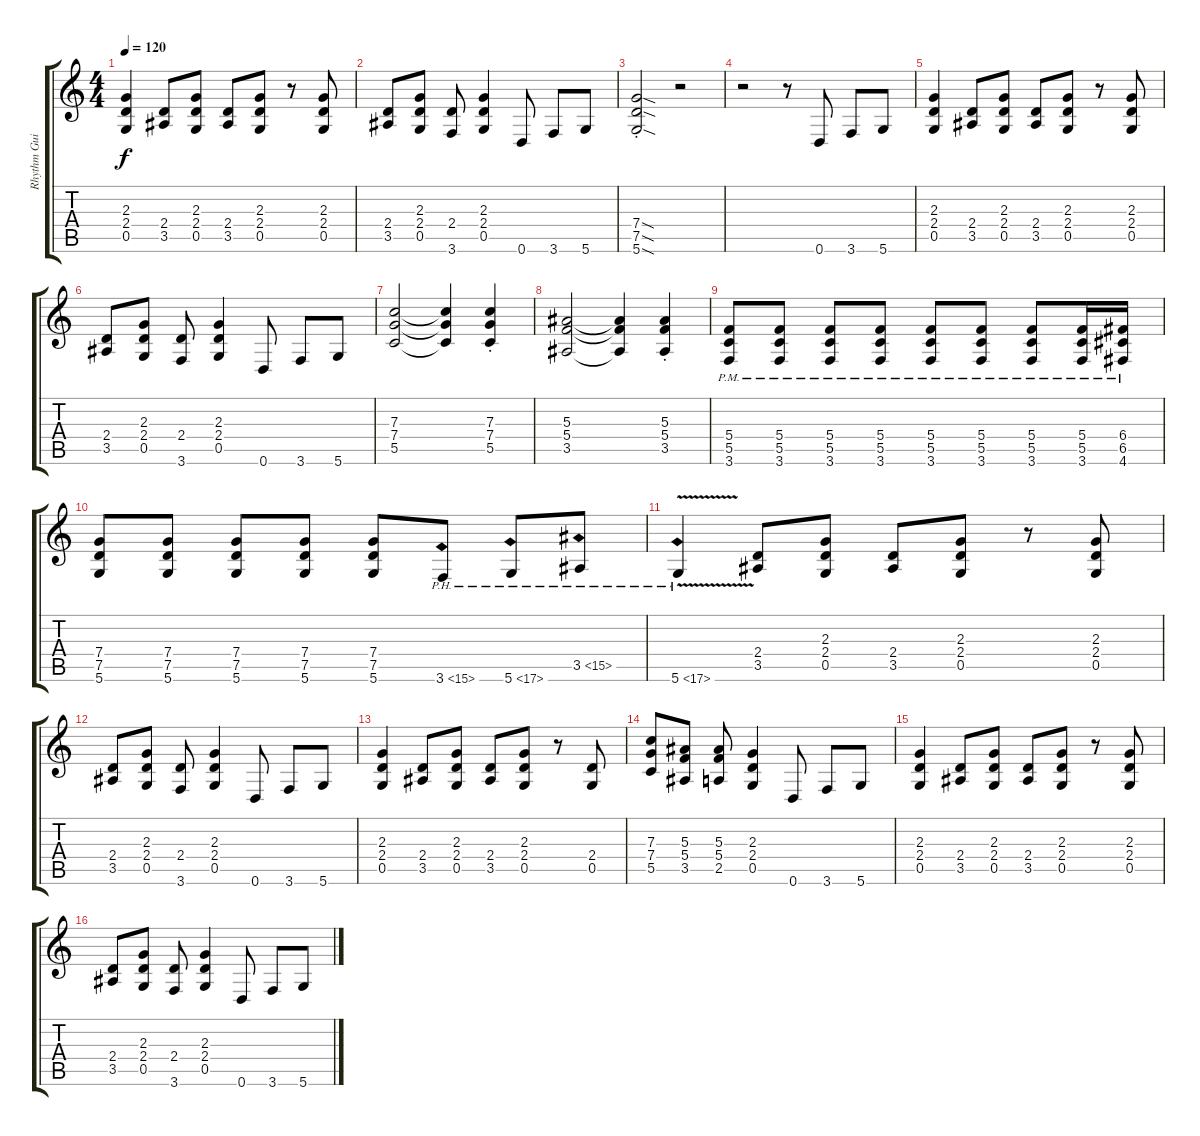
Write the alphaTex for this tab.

\track ("Rhythm Guitar Right" "Rhythm Gui") {instrument overdrivenguitar}
\staff {score tabs}
\tuning (D4 A3 F3 C3 G2 D2) {hide}
\ts (4 4)
\tempo 120
\clef g2
\ks c
(2.3 2.4 0.5).4{dy f} (2.4 3.5).8 (2.3 2.4 0.5).8 (2.4 3.5).8 (2.3 2.4 0.5).8 r.8 (2.3 2.4 0.5).8 |
(2.4 3.5).8 (2.3 2.4 0.5).8 (2.4 3.6).8 (2.3 2.4 0.5).4 0.6.8 3.6.8 5.6.8 |
(7.4{sod st} 7.5{sod st} 5.6{sod st}).2 r.2 |
r.2 r.8 0.6.8 3.6.8 5.6.8 |
(2.3 2.4 0.5).4 (2.4 3.5).8 (2.3 2.4 0.5).8 (2.4 3.5).8 (2.3 2.4 0.5).8 r.8 (2.3 2.4 0.5).8 |
(2.4 3.5).8 (2.3 2.4 0.5).8 (2.4 3.6).8 (2.3 2.4 0.5).4 0.6.8 3.6.8 5.6.8 |
(7.3 7.4 5.5).2 (7.3{t} 7.4{t} 5.5{t}).4 (7.3{st} 7.4{st} 5.5{st}).4 |
(5.3 5.4 3.5).2 (5.3{t} 5.4{t} 3.5{t}).4 (5.3{st} 5.4{st} 3.5{st}).4 |
(5.4{pm} 5.5{pm} 3.6{pm}).8 (5.4{pm} 5.5{pm} 3.6{pm}).8 (5.4{pm} 5.5{pm} 3.6{pm}).8 (5.4{pm} 5.5{pm} 3.6{pm}).8 (5.4{pm} 5.5{pm} 3.6{pm}).8 (5.4{pm} 5.5{pm} 3.6{pm}).8 (5.4{pm} 5.5{pm} 3.6{pm}).8 (5.4{pm} 5.5{pm} 3.6{pm}).16 (6.4{pm} 6.5{pm} 4.6{pm}).16 |
(7.4 7.5 5.6).8 (7.4 7.5 5.6).8 (7.4 7.5 5.6).8 (7.4 7.5 5.6).8 (7.4 7.5 5.6).8 3.6{ph 12}.8 5.6{ph 12}.8 3.5{ph 12}.8 |
5.6{ph 12 v}.4 (2.4 3.5).8 (2.3 2.4 0.5).8 (2.4 3.5).8 (2.3 2.4 0.5).8 r.8 (2.3 2.4 0.5).8 |
(2.4 3.5).8 (2.3 2.4 0.5).8 (2.4 3.6).8 (2.3 2.4 0.5).4 0.6.8 3.6.8 5.6.8 |
(2.3 2.4 0.5).4 (2.4 3.5).8 (2.3 2.4 0.5).8 (2.4 3.5).8 (2.3 2.4 0.5).8 r.8 (2.4 0.5).8 |
(7.3 7.4 5.5).8 (5.3 5.4 3.5).8 (5.3 5.4 2.5).8 (2.3 2.4 0.5).4 0.6.8 3.6.8 5.6.8 |
(2.3 2.4 0.5).4 (2.4 3.5).8 (2.3 2.4 0.5).8 (2.4 3.5).8 (2.3 2.4 0.5).8 r.8 (2.3 2.4 0.5).8 |
(2.4 3.5).8 (2.3 2.4 0.5).8 (2.4 3.6).8 (2.3 2.4 0.5).4 0.6.8 3.6.8 5.6.8
